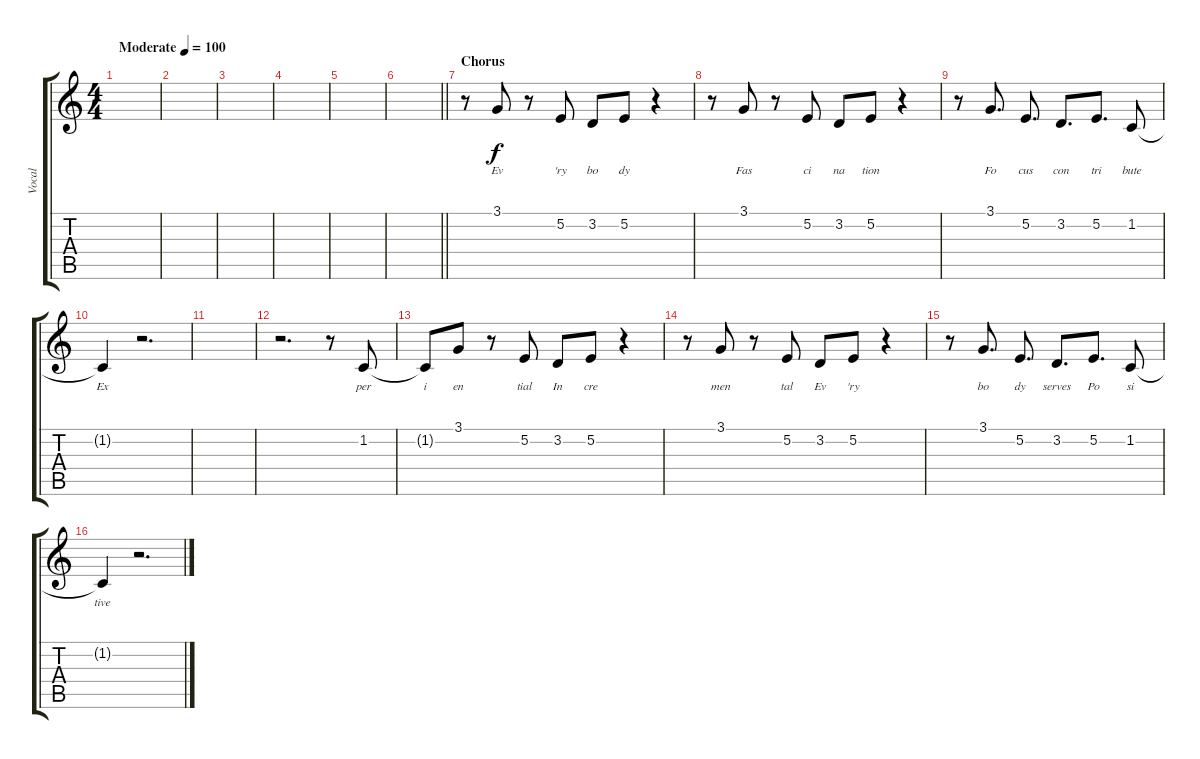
\track ("Vocal" "Vocal") {instrument acousticgrandpiano}
\staff {score tabs}
\tuning (E4 B3 G3 D3 A2 E2) {hide}
\ts (4 4)
\tempo (100 "Moderate")
\clef g2
\ks c
|
|
|
|
|
\barLineRight lightlight
|
\section ("" "Chorus")
r.8 3.1.8{lyrics (0 "Ev") lyrics (1 "") lyrics (2 "") lyrics (3 "") lyrics (4 "")} r.8 5.2.8{lyrics (0 "'ry") lyrics (1 "") lyrics (2 "") lyrics (3 "") lyrics (4 "")} 3.2.8{lyrics (0 "bo") lyrics (1 "") lyrics (2 "") lyrics (3 "") lyrics (4 "")} 5.2.8{lyrics (0 "dy") lyrics (1 "") lyrics (2 "") lyrics (3 "") lyrics (4 "")} r.4 |
r.8 3.1.8{lyrics (0 "Fas") lyrics (1 "") lyrics (2 "") lyrics (3 "") lyrics (4 "")} r.8 5.2.8{lyrics (0 "ci") lyrics (1 "") lyrics (2 "") lyrics (3 "") lyrics (4 "")} 3.2.8{lyrics (0 "na") lyrics (1 "") lyrics (2 "") lyrics (3 "") lyrics (4 "")} 5.2.8{lyrics (0 "tion") lyrics (1 "") lyrics (2 "") lyrics (3 "") lyrics (4 "")} r.4 |
r.8 3.1.8{d lyrics (0 "Fo") lyrics (1 "") lyrics (2 "") lyrics (3 "") lyrics (4 "")} 5.2.8{d lyrics (0 "cus") lyrics (1 "") lyrics (2 "") lyrics (3 "") lyrics (4 "")} 3.2.8{d lyrics (0 "con") lyrics (1 "") lyrics (2 "") lyrics (3 "") lyrics (4 "")} 5.2.8{d lyrics (0 "tri") lyrics (1 "") lyrics (2 "") lyrics (3 "") lyrics (4 "")} 1.2.8{lyrics (0 "bute") lyrics (1 "") lyrics (2 "") lyrics (3 "") lyrics (4 "")} |
1.2{t}.4{lyrics (0 "Ex") lyrics (1 "") lyrics (2 "") lyrics (3 "") lyrics (4 "")} r.2{d} |
|
r.2{d} r.8 1.2.8{lyrics (0 "per") lyrics (1 "") lyrics (2 "") lyrics (3 "") lyrics (4 "")} |
1.2{t}.8{lyrics (0 "i") lyrics (1 "") lyrics (2 "") lyrics (3 "") lyrics (4 "")} 3.1.8{lyrics (0 "en") lyrics (1 "") lyrics (2 "") lyrics (3 "") lyrics (4 "")} r.8 5.2.8{lyrics (0 "tial") lyrics (1 "") lyrics (2 "") lyrics (3 "") lyrics (4 "")} 3.2.8{lyrics (0 "In") lyrics (1 "") lyrics (2 "") lyrics (3 "") lyrics (4 "")} 5.2.8{lyrics (0 "cre") lyrics (1 "") lyrics (2 "") lyrics (3 "") lyrics (4 "")} r.4 |
r.8 3.1.8{lyrics (0 "men") lyrics (1 "") lyrics (2 "") lyrics (3 "") lyrics (4 "")} r.8 5.2.8{lyrics (0 "tal") lyrics (1 "") lyrics (2 "") lyrics (3 "") lyrics (4 "")} 3.2.8{lyrics (0 "Ev") lyrics (1 "") lyrics (2 "") lyrics (3 "") lyrics (4 "")} 5.2.8{lyrics (0 "'ry") lyrics (1 "") lyrics (2 "") lyrics (3 "") lyrics (4 "")} r.4 |
r.8 3.1.8{d lyrics (0 "bo") lyrics (1 "") lyrics (2 "") lyrics (3 "") lyrics (4 "")} 5.2.8{d lyrics (0 "dy") lyrics (1 "") lyrics (2 "") lyrics (3 "") lyrics (4 "")} 3.2.8{d lyrics (0 "serves") lyrics (1 "") lyrics (2 "") lyrics (3 "") lyrics (4 "")} 5.2.8{d lyrics (0 "Po") lyrics (1 "") lyrics (2 "") lyrics (3 "") lyrics (4 "")} 1.2.8{lyrics (0 "si") lyrics (1 "") lyrics (2 "") lyrics (3 "") lyrics (4 "")} |
1.2{t}.4{lyrics (0 "tive") lyrics (1 "") lyrics (2 "") lyrics (3 "") lyrics (4 "")} r.2{d}
